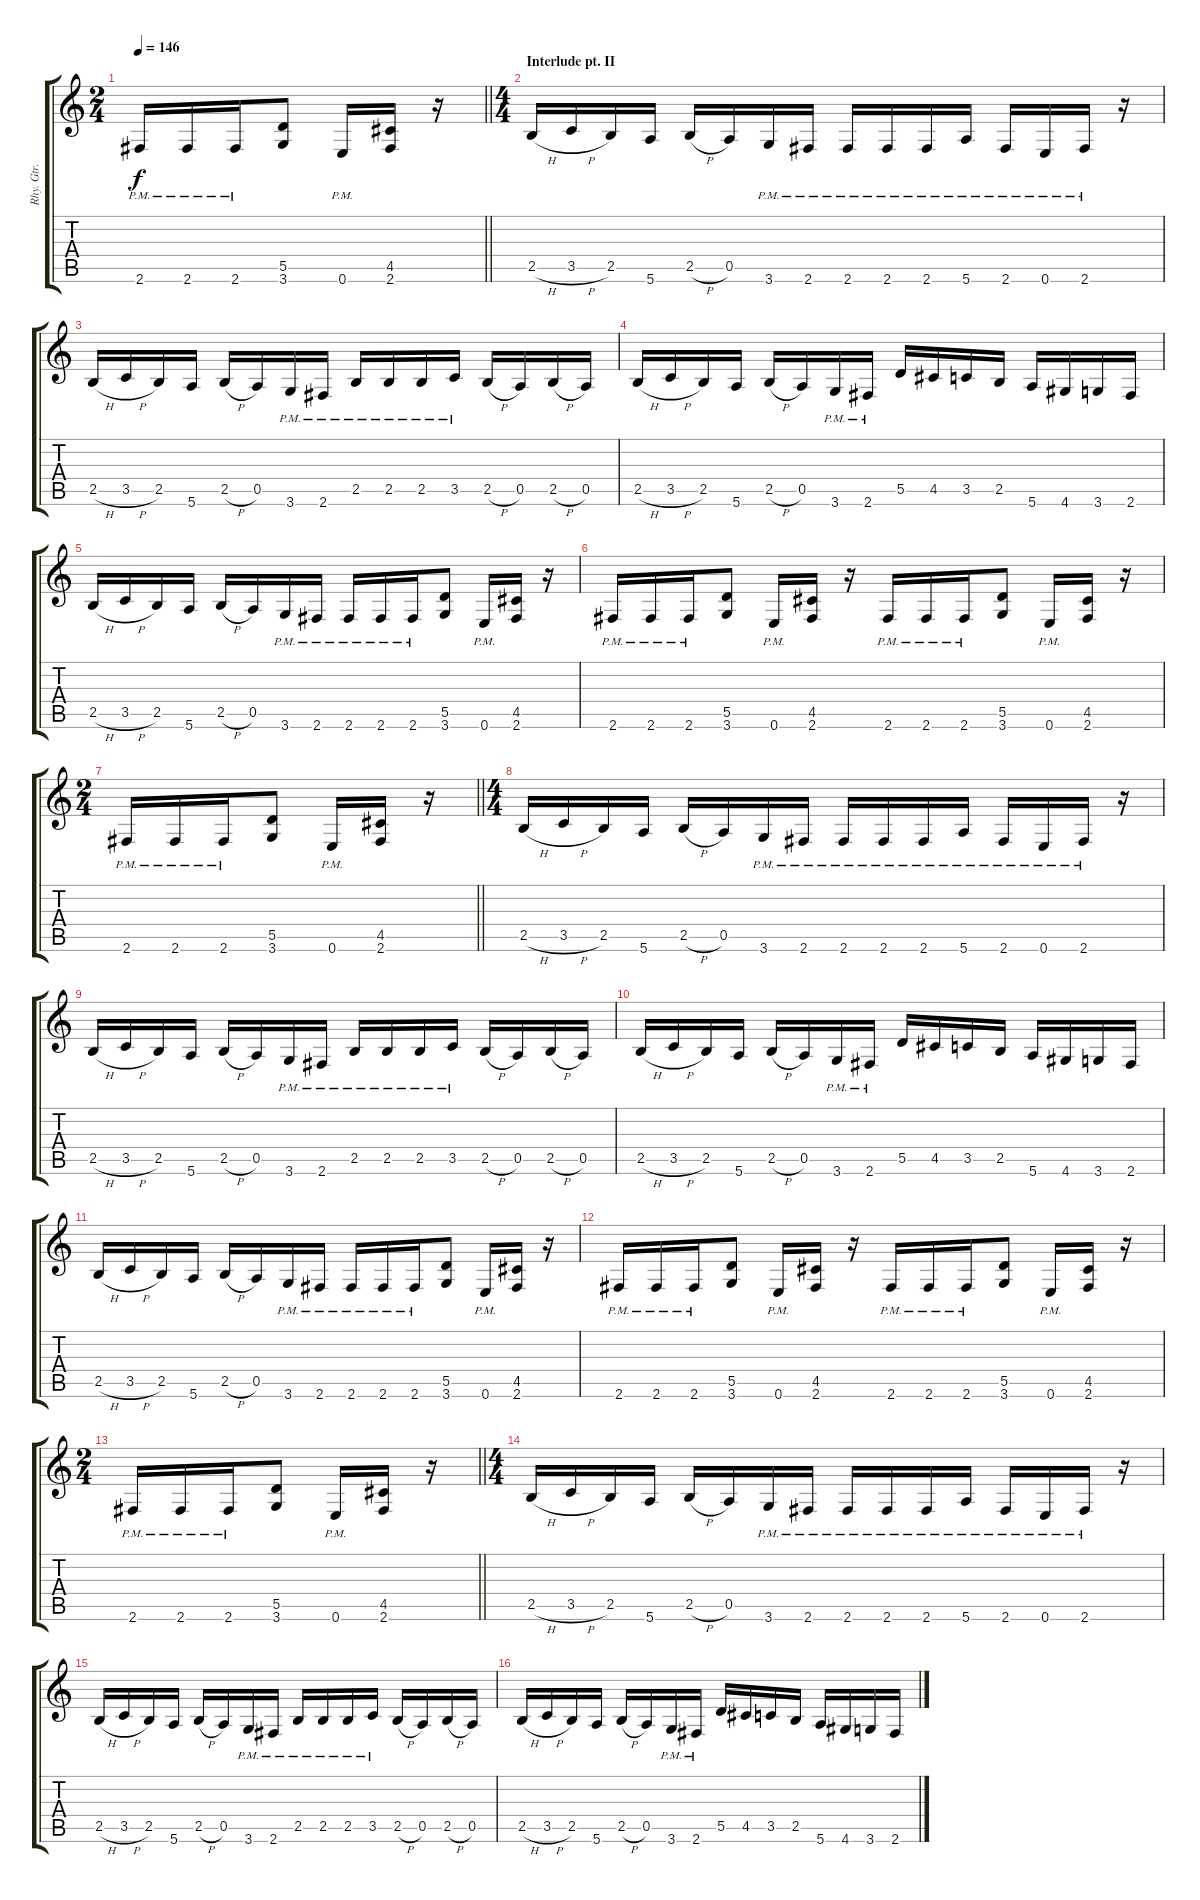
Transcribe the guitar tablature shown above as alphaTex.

\track ("Rhy. Gtr. 2" "Rhy. Gtr. ") {instrument distortionguitar}
\staff {score tabs}
\tuning (E4 B3 G3 D3 A2 E2) {hide}
\ts (2 4)
\tempo 146
\clef g2
\barLineRight lightlight
\ks c
2.6{pm}.16{dy f} 2.6{pm}.16 2.6{pm}.16 (5.5 3.6).8 0.6{pm}.16 (4.5 2.6).16 r.16 |
\ts (4 4)
\section ("" "Interlude pt. II")
2.5{h}.16 3.5{h}.16 2.5.16 5.6.16 2.5{h}.16 0.5.16 3.6{pm}.16 2.6{pm}.16 2.6{pm}.16 2.6{pm}.16 2.6{pm}.16 5.6{pm}.16 2.6{pm}.16 0.6{pm}.16 2.6{pm}.16 r.16 |
2.5{h}.16 3.5{h}.16 2.5.16 5.6.16 2.5{h}.16 0.5.16 3.6{pm}.16 2.6{pm}.16 2.5{pm}.16 2.5{pm}.16 2.5{pm}.16 3.5{pm}.16 2.5{h}.16 0.5.16 2.5{h}.16 0.5.16 |
2.5{h}.16 3.5{h}.16 2.5.16 5.6.16 2.5{h}.16 0.5.16 3.6{pm}.16 2.6{pm}.16 5.5.16 4.5.16 3.5.16 2.5.16 5.6.16 4.6.16 3.6.16 2.6.16 |
2.5{h}.16 3.5{h}.16 2.5.16 5.6.16 2.5{h}.16 0.5.16 3.6{pm}.16 2.6{pm}.16 2.6{pm}.16 2.6{pm}.16 2.6{pm}.16 (5.5 3.6).8 0.6{pm}.16 (4.5 2.6).16 r.16 |
2.6{pm}.16 2.6{pm}.16 2.6{pm}.16 (5.5 3.6).8 0.6{pm}.16 (4.5 2.6).16 r.16 2.6{pm}.16 2.6{pm}.16 2.6{pm}.16 (5.5 3.6).8 0.6{pm}.16 (4.5 2.6).16 r.16 |
\ts (2 4)
\barLineRight lightlight
2.6{pm}.16 2.6{pm}.16 2.6{pm}.16 (5.5 3.6).8 0.6{pm}.16 (4.5 2.6).16 r.16 |
\ts (4 4)
2.5{h}.16 3.5{h}.16 2.5.16 5.6.16 2.5{h}.16 0.5.16 3.6{pm}.16 2.6{pm}.16 2.6{pm}.16 2.6{pm}.16 2.6{pm}.16 5.6{pm}.16 2.6{pm}.16 0.6{pm}.16 2.6{pm}.16 r.16 |
2.5{h}.16 3.5{h}.16 2.5.16 5.6.16 2.5{h}.16 0.5.16 3.6{pm}.16 2.6{pm}.16 2.5{pm}.16 2.5{pm}.16 2.5{pm}.16 3.5{pm}.16 2.5{h}.16 0.5.16 2.5{h}.16 0.5.16 |
2.5{h}.16 3.5{h}.16 2.5.16 5.6.16 2.5{h}.16 0.5.16 3.6{pm}.16 2.6{pm}.16 5.5.16 4.5.16 3.5.16 2.5.16 5.6.16 4.6.16 3.6.16 2.6.16 |
2.5{h}.16 3.5{h}.16 2.5.16 5.6.16 2.5{h}.16 0.5.16 3.6{pm}.16 2.6{pm}.16 2.6{pm}.16 2.6{pm}.16 2.6{pm}.16 (5.5 3.6).8 0.6{pm}.16 (4.5 2.6).16 r.16 |
2.6{pm}.16 2.6{pm}.16 2.6{pm}.16 (5.5 3.6).8 0.6{pm}.16 (4.5 2.6).16 r.16 2.6{pm}.16 2.6{pm}.16 2.6{pm}.16 (5.5 3.6).8 0.6{pm}.16 (4.5 2.6).16 r.16 |
\ts (2 4)
\barLineRight lightlight
2.6{pm}.16 2.6{pm}.16 2.6{pm}.16 (5.5 3.6).8 0.6{pm}.16 (4.5 2.6).16 r.16 |
\ts (4 4)
2.5{h}.16 3.5{h}.16 2.5.16 5.6.16 2.5{h}.16 0.5.16 3.6{pm}.16 2.6{pm}.16 2.6{pm}.16 2.6{pm}.16 2.6{pm}.16 5.6{pm}.16 2.6{pm}.16 0.6{pm}.16 2.6{pm}.16 r.16 |
2.5{h}.16 3.5{h}.16 2.5.16 5.6.16 2.5{h}.16 0.5.16 3.6{pm}.16 2.6{pm}.16 2.5{pm}.16 2.5{pm}.16 2.5{pm}.16 3.5{pm}.16 2.5{h}.16 0.5.16 2.5{h}.16 0.5.16 |
2.5{h}.16 3.5{h}.16 2.5.16 5.6.16 2.5{h}.16 0.5.16 3.6{pm}.16 2.6{pm}.16 5.5.16 4.5.16 3.5.16 2.5.16 5.6.16 4.6.16 3.6.16 2.6.16
